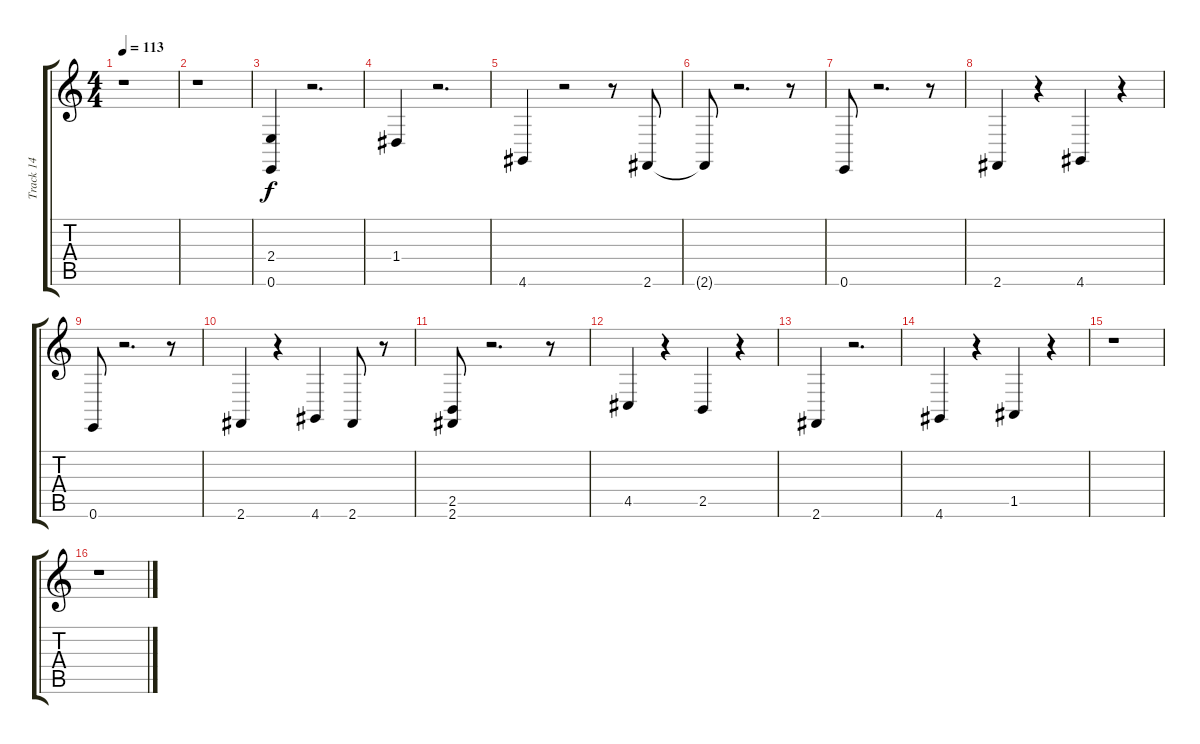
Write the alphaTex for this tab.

\track ("Track 14" "Track 14") {instrument fx4atmosphere}
\staff {score tabs}
\tuning (E4 B3 G3 D3 A2 E2) {hide}
\ts (4 4)
\tempo 113
\clef g2
\ks c
r.1{dy f} |
r.1 |
(2.4 0.6).4 r.2{d} |
1.4.4 r.2{d} |
4.6.4 r.2 r.8 2.6.8 |
2.6{t}.8 r.2{d} r.8 |
0.6.8 r.2{d} r.8 |
2.6.4 r.4 4.6.4 r.4 |
0.6.8 r.2{d} r.8 |
2.6.4 r.4 4.6.4 2.6.8 r.8 |
(2.5 2.6).8 r.2{d} r.8 |
4.5.4 r.4 2.5.4 r.4 |
2.6.4 r.2{d} |
4.6.4 r.4 1.5.4 r.4 |
r.1 |
r.1
